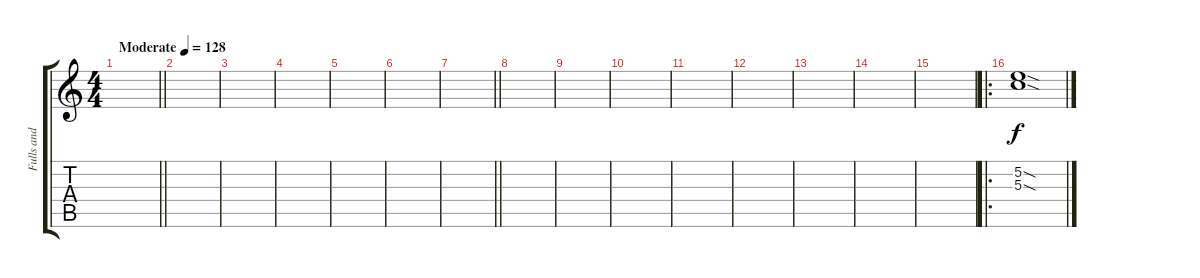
\track ("Fulls and Licks" "Fulls and ") {instrument overdrivenguitar}
\staff {score tabs}
\tuning (E4 B3 G3 D3 A2 E2) {hide}
\ts (4 4)
\tempo (128 "Moderate")
\clef g2
\barLineRight lightlight
\ks c
|
|
|
|
|
|
\barLineRight lightlight
|
|
|
|
|
|
|
|
|
\ro
(5.2{sod} 5.3{sod}).1
